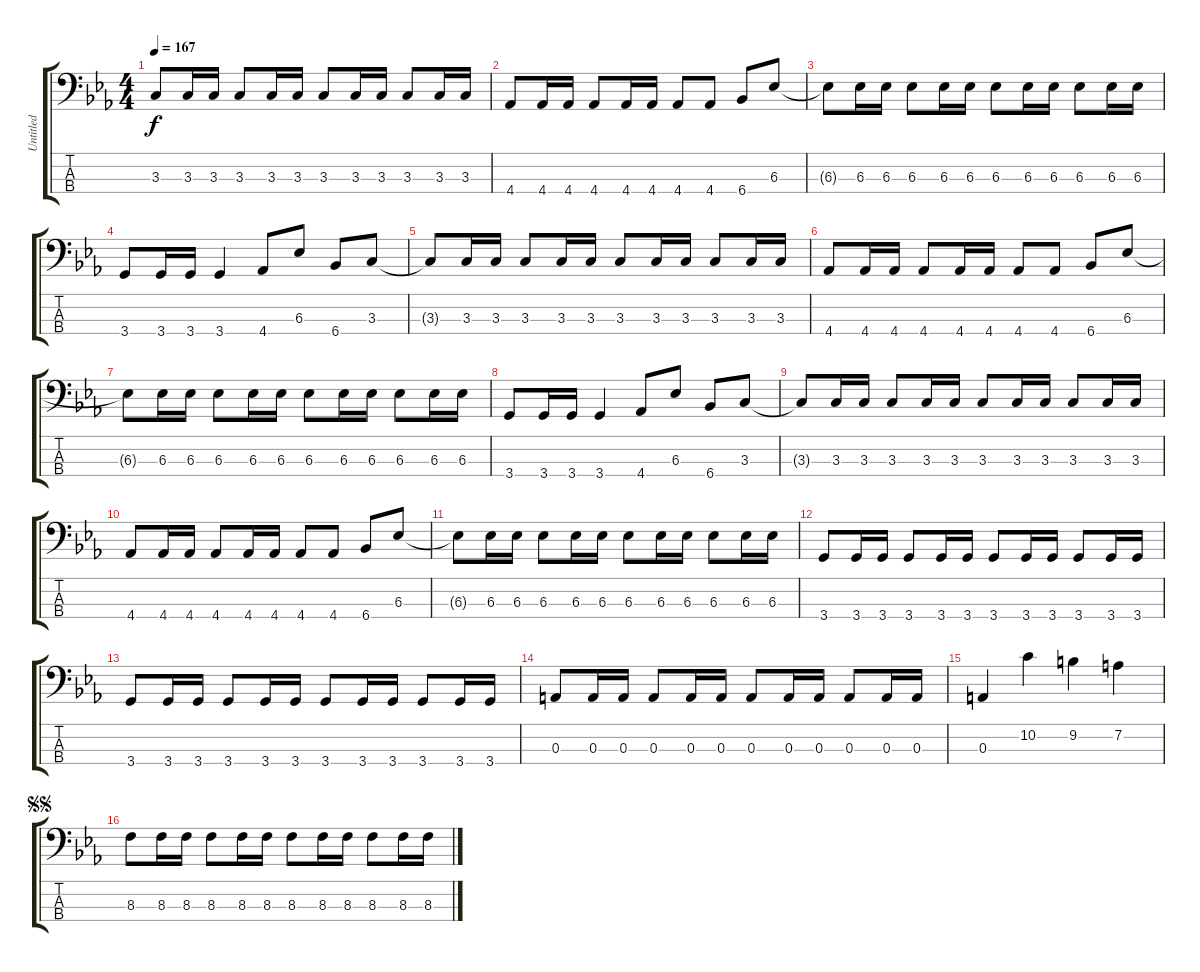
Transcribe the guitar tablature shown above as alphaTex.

\track ("Untitled" "Untitled") {instrument electricbassfinger}
\staff {score tabs}
\tuning (G2 D2 A1 E1) {hide}
\ts (4 4)
\tempo 167
\clef f4
\ks eb
3.3{t}.8{dy f} 3.3.16 3.3.16 3.3.8 3.3.16 3.3.16 3.3.8 3.3.16 3.3.16 3.3.8 3.3.16 3.3.16 |
4.4.8 4.4.16 4.4.16 4.4.8 4.4.16 4.4.16 4.4.8 4.4.8 6.4.8 6.3.8 |
6.3{t}.8 6.3.16 6.3.16 6.3.8 6.3.16 6.3.16 6.3.8 6.3.16 6.3.16 6.3.8 6.3.16 6.3.16 |
3.4.8 3.4.16 3.4.16 3.4.4 4.4.8 6.3.8 6.4.8 3.3.8 |
3.3{t}.8 3.3.16 3.3.16 3.3.8 3.3.16 3.3.16 3.3.8 3.3.16 3.3.16 3.3.8 3.3.16 3.3.16 |
4.4.8 4.4.16 4.4.16 4.4.8 4.4.16 4.4.16 4.4.8 4.4.8 6.4.8 6.3.8 |
6.3{t}.8 6.3.16 6.3.16 6.3.8 6.3.16 6.3.16 6.3.8 6.3.16 6.3.16 6.3.8 6.3.16 6.3.16 |
3.4.8 3.4.16 3.4.16 3.4.4 4.4.8 6.3.8 6.4.8 3.3.8 |
3.3{t}.8 3.3.16 3.3.16 3.3.8 3.3.16 3.3.16 3.3.8 3.3.16 3.3.16 3.3.8 3.3.16 3.3.16 |
4.4.8 4.4.16 4.4.16 4.4.8 4.4.16 4.4.16 4.4.8 4.4.8 6.4.8 6.3.8 |
6.3{t}.8 6.3.16 6.3.16 6.3.8 6.3.16 6.3.16 6.3.8 6.3.16 6.3.16 6.3.8 6.3.16 6.3.16 |
3.4.8 3.4.16 3.4.16 3.4.8 3.4.16 3.4.16 3.4.8 3.4.16 3.4.16 3.4.8 3.4.16 3.4.16 |
3.4.8 3.4.16 3.4.16 3.4.8 3.4.16 3.4.16 3.4.8 3.4.16 3.4.16 3.4.8 3.4.16 3.4.16 |
0.3.8 0.3.16 0.3.16 0.3.8 0.3.16 0.3.16 0.3.8 0.3.16 0.3.16 0.3.8 0.3.16 0.3.16 |
0.3.4 10.2.4 9.2.4 7.2.4 |
\jump segnosegno
8.3.8 8.3.16 8.3.16 8.3.8 8.3.16 8.3.16 8.3.8 8.3.16 8.3.16 8.3.8 8.3.16 8.3.16
